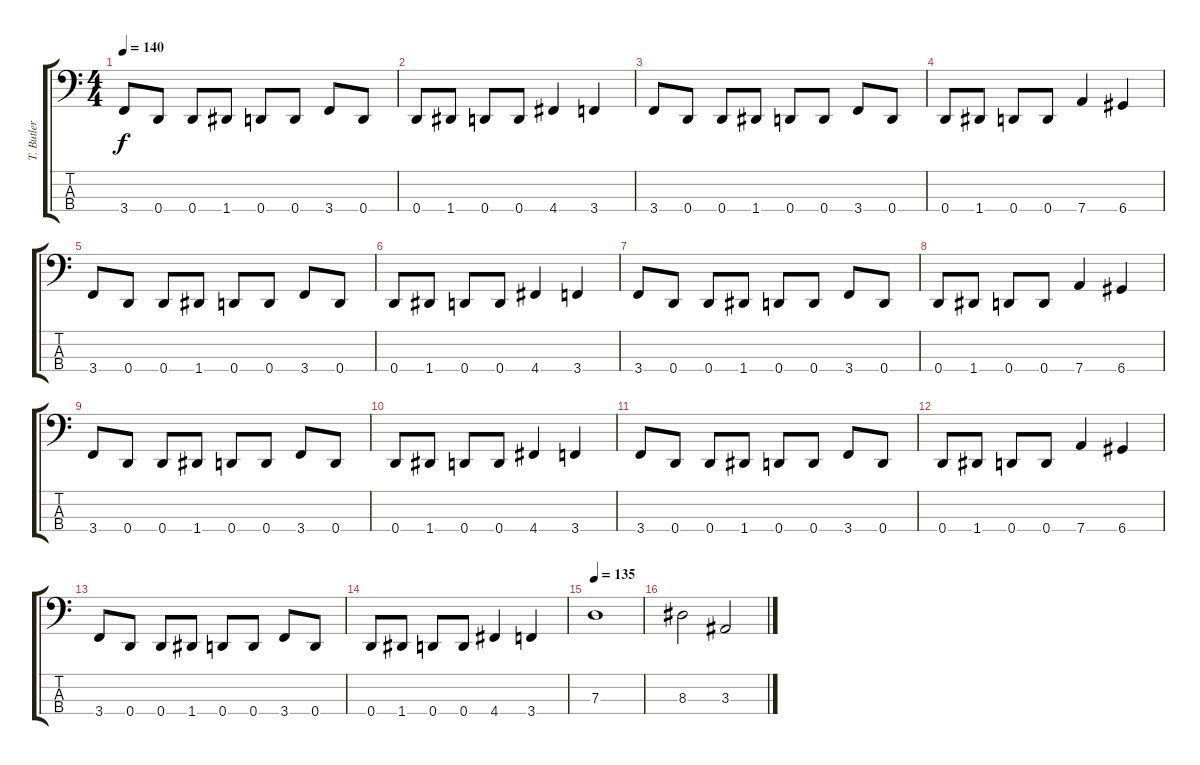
\track ("T. Butler" "T. Butler") {instrument electricbasspick}
\staff {score tabs}
\tuning (F2 C2 G1 D1) {hide}
\ts (4 4)
\tempo 140
\clef f4
\ks c
3.4.8{dy f} 0.4.8 0.4.8 1.4.8 0.4.8 0.4.8 3.4.8 0.4.8 |
0.4.8 1.4.8 0.4.8 0.4.8 4.4.4 3.4.4 |
3.4.8 0.4.8 0.4.8 1.4.8 0.4.8 0.4.8 3.4.8 0.4.8 |
0.4.8 1.4.8 0.4.8 0.4.8 7.4.4 6.4.4 |
3.4.8 0.4.8 0.4.8 1.4.8 0.4.8 0.4.8 3.4.8 0.4.8 |
0.4.8 1.4.8 0.4.8 0.4.8 4.4.4 3.4.4 |
3.4.8 0.4.8 0.4.8 1.4.8 0.4.8 0.4.8 3.4.8 0.4.8 |
0.4.8 1.4.8 0.4.8 0.4.8 7.4.4 6.4.4 |
3.4.8 0.4.8 0.4.8 1.4.8 0.4.8 0.4.8 3.4.8 0.4.8 |
0.4.8 1.4.8 0.4.8 0.4.8 4.4.4 3.4.4 |
3.4.8 0.4.8 0.4.8 1.4.8 0.4.8 0.4.8 3.4.8 0.4.8 |
0.4.8 1.4.8 0.4.8 0.4.8 7.4.4 6.4.4 |
3.4.8 0.4.8 0.4.8 1.4.8 0.4.8 0.4.8 3.4.8 0.4.8 |
0.4.8 1.4.8 0.4.8 0.4.8 4.4.4 3.4.4 |
\tempo 135
7.3.1 |
8.3.2 3.3.2
